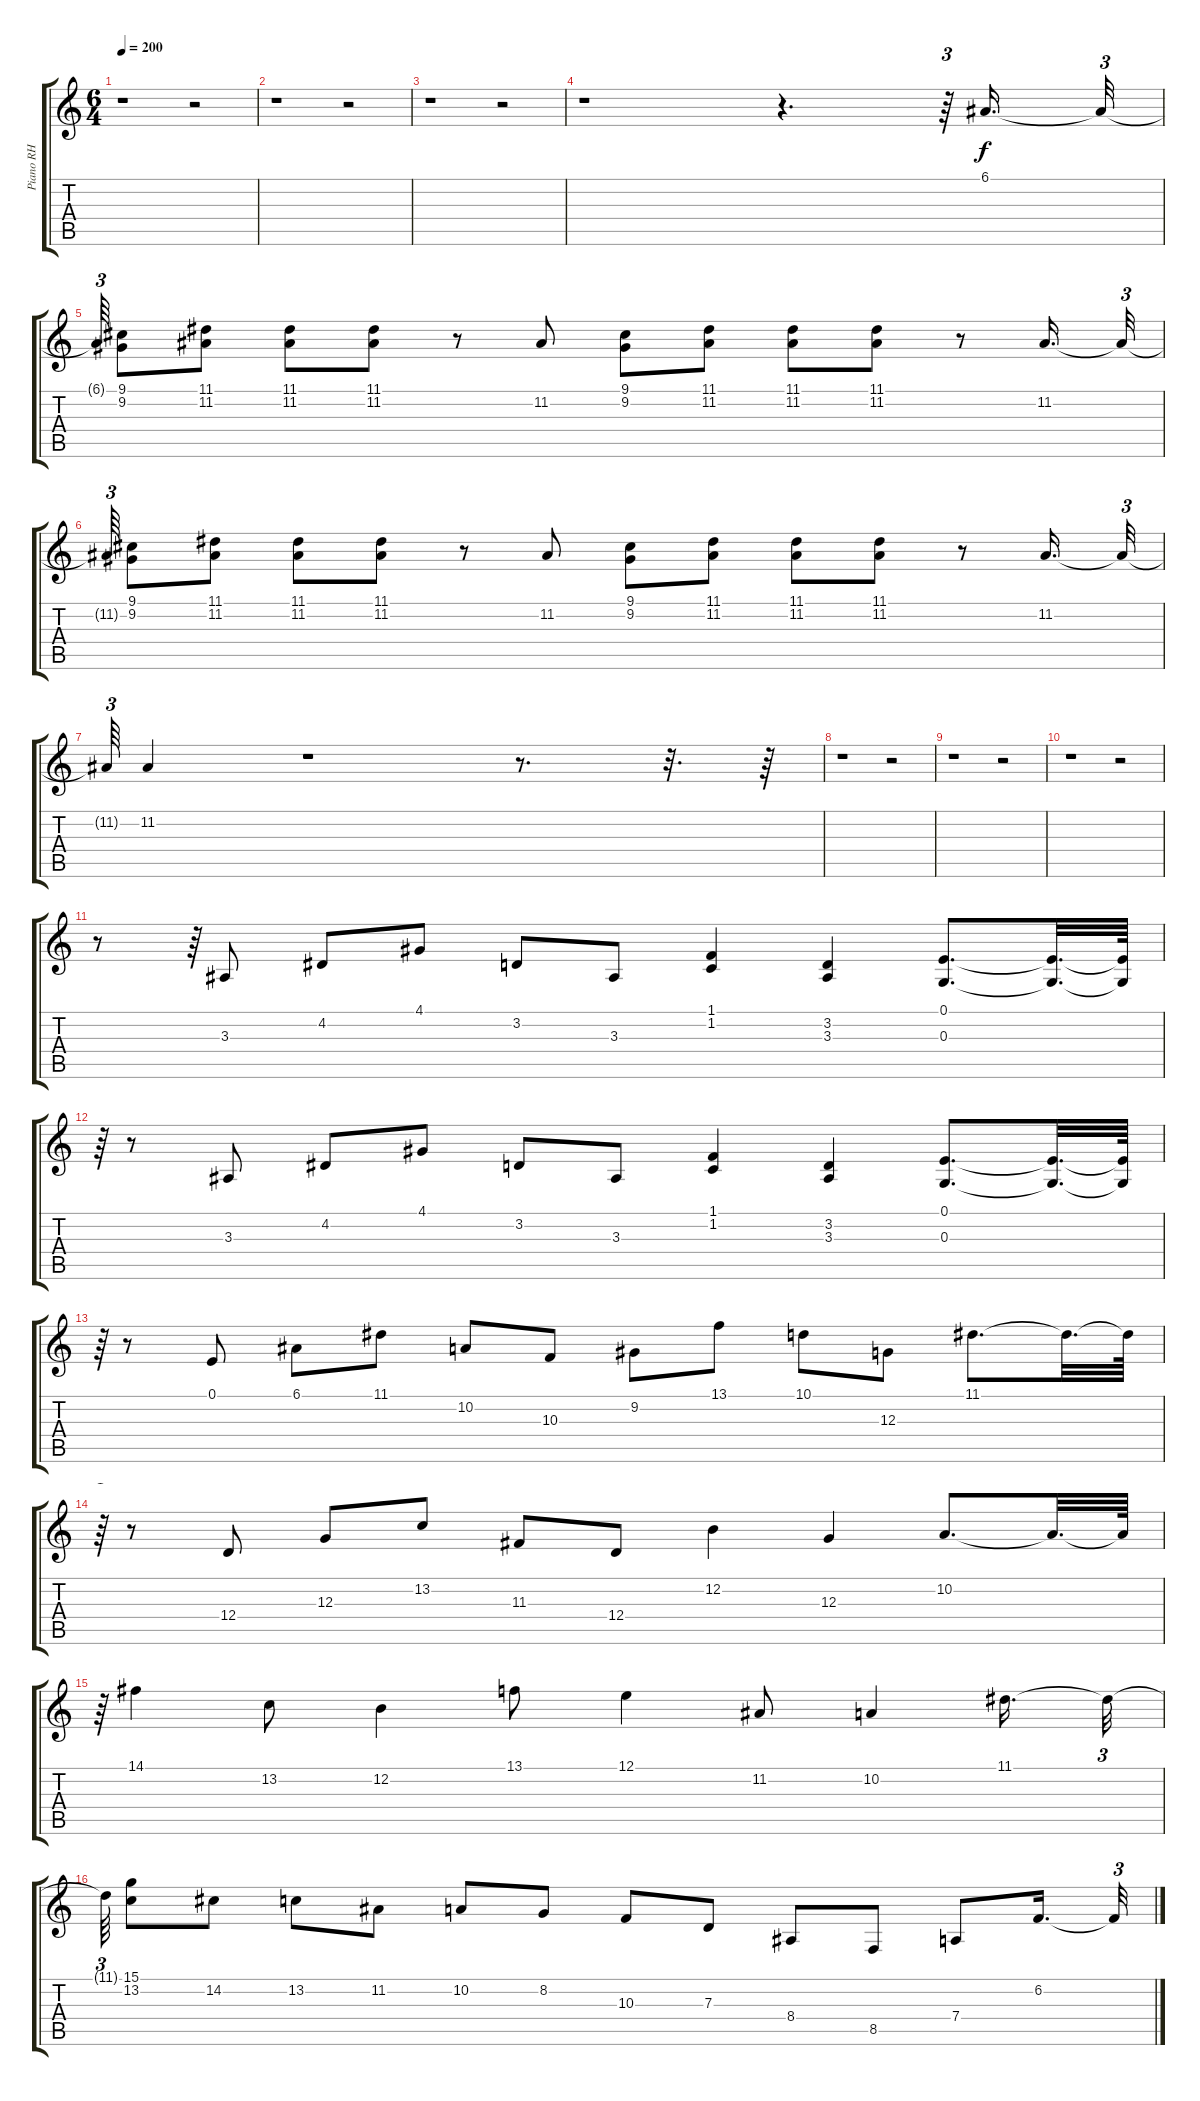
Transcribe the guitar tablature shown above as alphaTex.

\track ("Piano RH" "Piano RH") {instrument acousticgrandpiano}
\staff {score tabs}
\tuning (E4 B3 G3 D3 A2 E2) {hide}
\ts (6 4)
\tempo 200
\clef g2
\ks c
r.1{dy f} r.2 |
r.1 r.2 |
r.1 r.2 |
r.1 r.4{d} r.64{tu (3 2)} 6.1.16{d} 6.1{t}.32{tu (3 2)} |
6.1{t}.64{tu (3 2)} (9.1 9.2).8 (11.1 11.2).8 (11.1 11.2).8 (11.1 11.2).8 r.8 11.2.8 (9.1 9.2).8 (11.1 11.2).8 (11.1 11.2).8 (11.1 11.2).8 r.8 11.2.16{d} 11.2{t}.32{tu (3 2)} |
11.2{t}.64{tu (3 2)} (9.1 9.2).8 (11.1 11.2).8 (11.1 11.2).8 (11.1 11.2).8 r.8 11.2.8 (9.1 9.2).8 (11.1 11.2).8 (11.1 11.2).8 (11.1 11.2).8 r.8 11.2.16{d} 11.2{t}.32{tu (3 2)} |
11.2{t}.64{tu (3 2)} 11.2.4 r.1 r.8{d} r.32{d} r.64 |
r.1 r.2 |
r.1 r.2 |
r.1 r.2 |
r.8 r.64{tu (3 2)} 3.3.8 4.2.8 4.1.8 3.2.8 3.3.8 (1.1 1.2).4 (3.2 3.3).4 (0.1 0.3).8{d} (0.1{t} 0.3{t}).32{d} (0.1{t} 0.3{t}).64 |
r.64{tu (3 2)} r.8 3.3.8 4.2.8 4.1.8 3.2.8 3.3.8 (1.1 1.2).4 (3.2 3.3).4 (0.1 0.3).8{d} (0.1{t} 0.3{t}).32{d} (0.1{t} 0.3{t}).64 |
r.64{tu (3 2)} r.8 0.1.8 6.1.8 11.1.8 10.2.8 10.3.8 9.2.8 13.1.8 10.1.8 12.3.8 11.1.8{d} 11.1{t}.32{d} 11.1{t}.64 |
r.64{tu (3 2)} r.8 12.4.8 12.3.8 13.2.8 11.3.8 12.4.8 12.2.4 12.3.4 10.2.8{d} 10.2{t}.32{d} 10.2{t}.64 |
r.64{tu (3 2)} 14.1.4 13.2.8 12.2.4 13.1.8 12.1.4 11.2.8 10.2.4 11.1.16{d} 11.1{t}.32{tu (3 2)} |
11.1{t}.64{tu (3 2)} (15.1 13.2).8 14.2.8 13.2.8 11.2.8 10.2.8 8.2.8 10.3.8 7.3.8 8.4.8 8.5.8 7.4.8 6.2.16{d} 6.2{t}.32{tu (3 2)}
